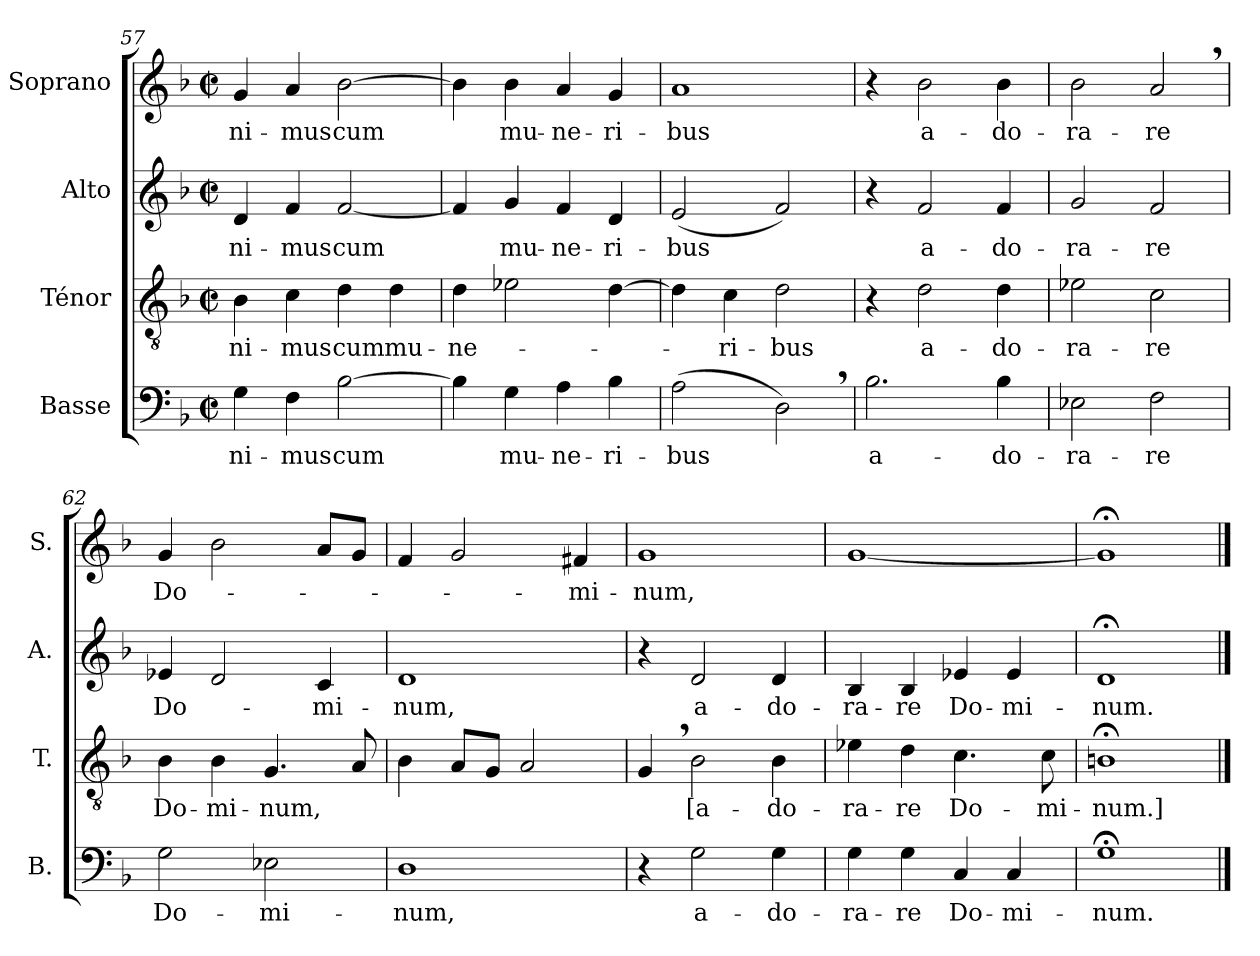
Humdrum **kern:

**kern	**text	**kern	**text	**kern	**text	**kern	**text
*part4	*part4	*part3	*part3	*part2	*part2	*part1	*part1
*staff4	*staff4	*staff3	*staff3	*staff2	*staff2	*staff1	*staff1
*I"Basse	*	*I"Ténor	*	*I"Alto	*	*I"Soprano	*
*I'B.	*	*I'T.	*	*I'A.	*	*I'S.	*
*clefF4	*	*clefGv2	*	*clefG2	*	*clefG2	*
*k[b-]	*	*k[b-]	*	*k[b-]	*	*k[b-]	*
*M2/2	*	*M2/2	*	*M2/2	*	*M2/2	*
*met(c|)	*	*met(c|)	*	*met(c|)	*	*met(c|)	*
=57	=57	=57	=57	=57	=57	=57	=57
!	!LO:LY:b	!	!LO:LY:b	!	!LO:LY:b	!	!LO:LY:b
4G\	-ni-	4B-\	-ni-	4d/	-ni-	4g/	-ni-
!	!LO:LY:b	!	!LO:LY:b	!	!LO:LY:b	!	!LO:LY:b
4F\	-mus	4c\	-mus	4f/	-mus	4a/	-mus
!	!LO:LY:b	!	!LO:LY:b	!	!LO:LY:b	!	!LO:LY:b
[2B-\	cum	4d\	cum	[2f/	-cum	[2b-\	cum
!	!	!	!LO:LY:b	!	!	!	!
.	.	4d\	mu-	.	.	.	.
=58	=58	=58	=58	=58	=58	=58	=58
!	!	!	!LO:LY:b	!	!	!	!
4B-\]	.	4d\	-ne-	4f/]	.	4b-\]	.
!	!LO:LY:b	!	!	!	!LO:LY:b	!	!LO:LY:b
4G\	mu-	2e-X\	.	4g/	mu-	4b-\	mu-
!	!LO:LY:b	!	!	!	!LO:LY:b	!	!LO:LY:b
4A\	-ne-	.	.	4f/	-ne-	4a/	-ne-
!	!LO:LY:b	!	!	!	!LO:LY:b	!	!LO:LY:b
4B-\	-ri-	[4d\	.	4d/	-ri-	4g/	-ri-
=59	=59	=59	=59	=59	=59	=59	=59
!	!LO:LY:b	!	!	!	!LO:LY:b	!	!LO:LY:b
(>2A\	-bus	4d\]	.	(<2e/	-bus	1a	-bus
!	!	!	!LO:LY:b	!	!	!	!
.	.	4c\	-ri-	.	.	.	.
!	!	!	!LO:LY:b	!	!	!	!
2D,\)	.	2d\	-bus	2f/)	.	.	.
=60	=60	=60	=60	=60	=60	=60	=60
!	!LO:LY:b	!	!	!	!	!	!
2.B-\	a-	4r	.	4r	.	4r	.
!	!	!	!LO:LY:b	!	!LO:LY:b	!	!LO:LY:b
.	.	2d\	a-	2f/	a-	2b-\	a-
!	!LO:LY:b	!	!LO:LY:b	!	!LO:LY:b	!	!LO:LY:b
4B-\	-do-	4d\	-do-	4f/	-do-	4b-\	-do-
=61	=61	=61	=61	=61	=61	=61	=61
!	!LO:LY:b	!	!LO:LY:b	!	!LO:LY:b	!	!LO:LY:b
2E-X\	-ra-	2e-X\	-ra-	2g/	-ra-	2b-\	-ra-
!	!LO:LY:b	!	!LO:LY:b	!	!LO:LY:b	!	!LO:LY:b
2F\	-re	2c\	-re	2f/	-re	2a,/	-re
!!LO:PB:g=z
=62	=62	=62	=62	=62	=62	=62	=62
!	!LO:LY:b	!	!LO:LY:b	!	!LO:LY:b	!	!LO:LY:b
2G\	Do-	4B-\	Do-	4e-X/	Do-	4g/	Do-
!	!	!	!LO:LY:b	!	!	!	!
.	.	4B-\	-mi-	2d/	.	2b-\	.
!	!LO:LY:b	!	!LO:LY:b	!	!	!	!
2E-X\	-mi-	4.G/	-num,	.	.	.	.
!	!	!	!	!	!LO:LY:b	!	!
.	.	.	.	4c/	-mi-	8a/L	.
.	.	8A/	.	.	.	8g/J	.
=63	=63	=63	=63	=63	=63	=63	=63
!	!LO:LY:b	!	!	!	!LO:LY:b	!	!
1D	-num,	4B-\	.	1d	-num,	4f/	.
.	.	8A/L	.	.	.	2g/	.
.	.	8G/J	.	.	.	.	.
.	.	2A/	.	.	.	.	.
!	!	!	!	!	!	!	!LO:LY:b
.	.	.	.	.	.	4f#X/	-mi-
=64	=64	=64	=64	=64	=64	=64	=64
!	!	!	!	!	!	!	!LO:LY:b
4r	.	4G,/	.	4r	.	1g	-num,
!	!LO:LY:b	!	!LO:LY:b	!	!LO:LY:b	!	!
2G\	a-	2B-\	[a-	2d/	a-	.	.
!	!LO:LY:b	!	!LO:LY:b	!	!LO:LY:b	!	!
4G\	-do-	4B-\	-do-	4d/	-do-	.	.
=65	=65	=65	=65	=65	=65	=65	=65
!	!LO:LY:b	!	!LO:LY:b	!	!LO:LY:b	!	!
4G\	-ra-	4e-X\	-ra-	4B-/	-ra-	[1g	.
!	!LO:LY:b	!	!LO:LY:b	!	!LO:LY:b	!	!
4G\	-re	4d\	-re	4B-/	-re	.	.
!	!LO:LY:b	!	!LO:LY:b	!	!LO:LY:b	!	!
4C/	Do-	4.c\	Do-	4e-X/	Do-	.	.
!	!LO:LY:b	!	!	!	!LO:LY:b	!	!
4C/	-mi-	.	.	4e-/	-mi-	.	.
!	!	!	!LO:LY:b	!	!	!	!
.	.	8c\	-mi-	.	.	.	.
=66	=66	=66	=66	=66	=66	=66	=66
!	!LO:LY:b	!	!LO:LY:b	!	!LO:LY:b	!	!
1G;<	-num.	1Bn;<	-num.]	1d;<	-num.	1g;<]	.
==	==	==	==	==	==	==	==
*-	*-	*-	*-	*-	*-	*-	*-
